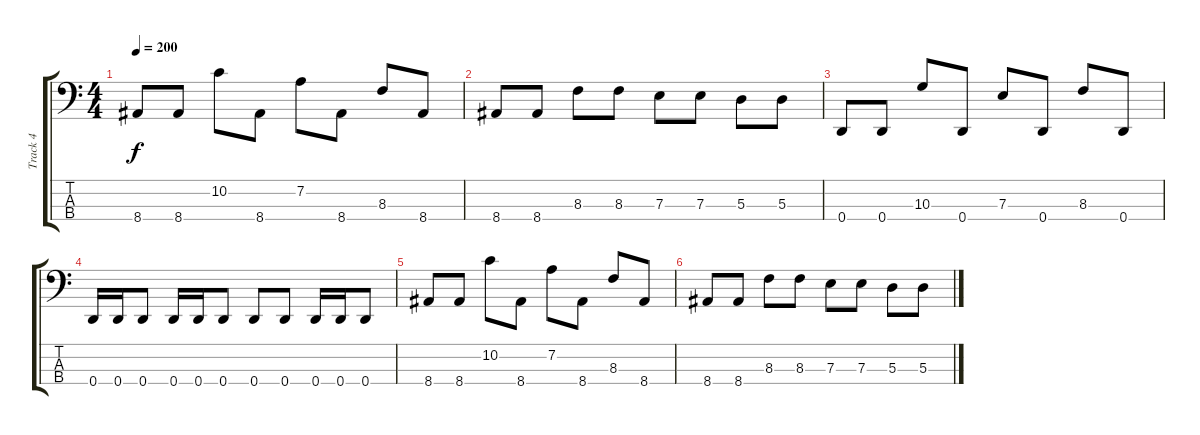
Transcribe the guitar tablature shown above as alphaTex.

\track ("Track 4" "Track 4") {instrument electricbasspick}
\staff {score tabs}
\tuning (G2 D2 A1 D1) {hide}
\ts (4 4)
\tempo 200
\clef f4
\ks c
8.4.8{dy f} 8.4.8 10.2.8 8.4.8 7.2.8 8.4.8 8.3.8 8.4.8 |
8.4.8 8.4.8 8.3.8 8.3.8 7.3.8 7.3.8 5.3.8 5.3.8 |
0.4.8 0.4.8 10.3.8 0.4.8 7.3.8 0.4.8 8.3.8 0.4.8 |
0.4.16 0.4.16 0.4.8 0.4.16 0.4.16 0.4.8 0.4.8 0.4.8 0.4.16 0.4.16 0.4.8 |
8.4.8 8.4.8 10.2.8 8.4.8 7.2.8 8.4.8 8.3.8 8.4.8 |
8.4.8 8.4.8 8.3.8 8.3.8 7.3.8 7.3.8 5.3.8 5.3.8
